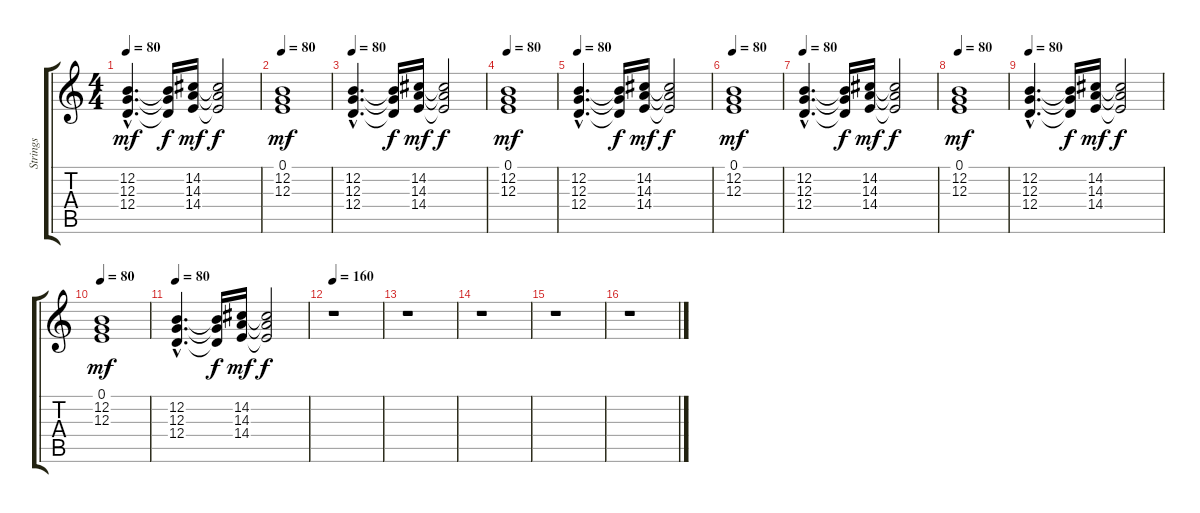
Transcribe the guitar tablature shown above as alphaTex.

\track ("Strings" "Strings") {instrument tremolostrings}
\staff {score tabs}
\tuning (E4 B3 G3 D3 A2 E2) {hide}
\ts (4 4)
\tempo 80
\clef g2
\ks c
(12.2{hac} 12.3{hac} 12.4{hac}).4{d dy mf} (12.2{t} 12.3{t} 12.4{t}).16{dy f} (14.2 14.3 14.4).16{dy mf} (14.2{t} 14.3{t} 14.4{t}).2{dy f} |
\tempo 80
(0.1 12.2 12.3).1{dy mf} |
\tempo 80
(12.2{hac} 12.3{hac} 12.4{hac}).4{d} (12.2{t} 12.3{t} 12.4{t}).16{dy f} (14.2 14.3 14.4).16{dy mf} (14.2{t} 14.3{t} 14.4{t}).2{dy f} |
\tempo 80
(0.1 12.2 12.3).1{dy mf} |
\tempo 80
(12.2{hac} 12.3{hac} 12.4{hac}).4{d} (12.2{t} 12.3{t} 12.4{t}).16{dy f} (14.2 14.3 14.4).16{dy mf} (14.2{t} 14.3{t} 14.4{t}).2{dy f} |
\tempo 80
(0.1 12.2 12.3).1{dy mf} |
\tempo 80
(12.2{hac} 12.3{hac} 12.4{hac}).4{d} (12.2{t} 12.3{t} 12.4{t}).16{dy f} (14.2 14.3 14.4).16{dy mf} (14.2{t} 14.3{t} 14.4{t}).2{dy f} |
\tempo 80
(0.1 12.2 12.3).1{dy mf} |
\tempo 80
(12.2{hac} 12.3{hac} 12.4{hac}).4{d} (12.2{t} 12.3{t} 12.4{t}).16{dy f} (14.2 14.3 14.4).16{dy mf} (14.2{t} 14.3{t} 14.4{t}).2{dy f} |
\tempo 80
(0.1 12.2 12.3).1{dy mf} |
\tempo 80
(12.2{hac} 12.3{hac} 12.4{hac}).4{d} (12.2{t} 12.3{t} 12.4{t}).16{dy f} (14.2 14.3 14.4).16{dy mf} (14.2{t} 14.3{t} 14.4{t}).2{dy f} |
\tempo 160
r.1 |
r.1 |
r.1 |
r.1 |
r.1
